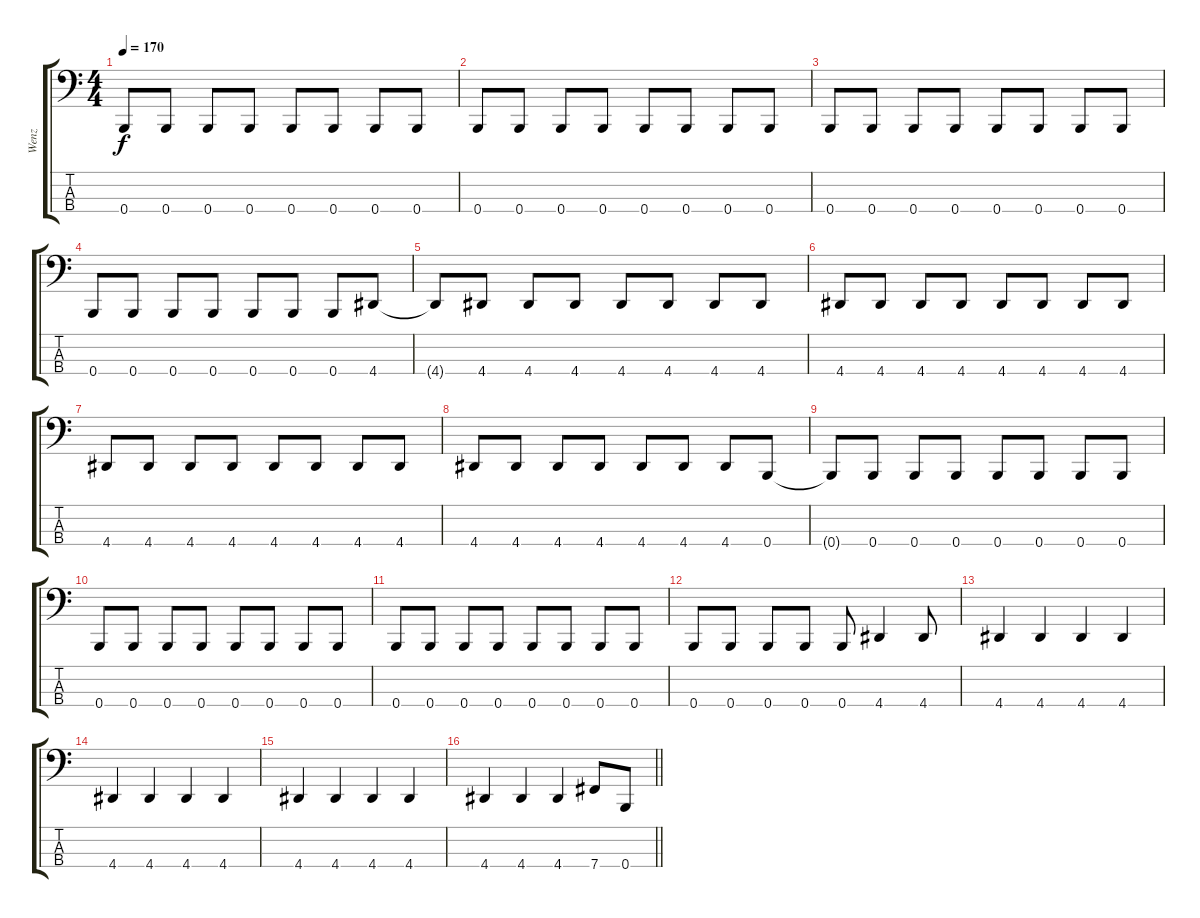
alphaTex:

\track ("Wenz" "Wenz") {instrument electricbasspick}
\staff {score tabs}
\tuning (E2 B1 Gb1 B0) {hide}
\ts (4 4)
\tempo 170
\clef f4
\ks c
0.4{t}.8{dy f} 0.4.8 0.4.8 0.4.8 0.4.8 0.4.8 0.4.8 0.4.8 |
0.4.8 0.4.8 0.4.8 0.4.8 0.4.8 0.4.8 0.4.8 0.4.8 |
0.4.8 0.4.8 0.4.8 0.4.8 0.4.8 0.4.8 0.4.8 0.4.8 |
0.4.8 0.4.8 0.4.8 0.4.8 0.4.8 0.4.8 0.4.8 4.4.8 |
4.4{t}.8 4.4.8 4.4.8 4.4.8 4.4.8 4.4.8 4.4.8 4.4.8 |
4.4.8 4.4.8 4.4.8 4.4.8 4.4.8 4.4.8 4.4.8 4.4.8 |
4.4.8 4.4.8 4.4.8 4.4.8 4.4.8 4.4.8 4.4.8 4.4.8 |
4.4.8 4.4.8 4.4.8 4.4.8 4.4.8 4.4.8 4.4.8 0.4.8 |
0.4{t}.8 0.4.8 0.4.8 0.4.8 0.4.8 0.4.8 0.4.8 0.4.8 |
0.4.8 0.4.8 0.4.8 0.4.8 0.4.8 0.4.8 0.4.8 0.4.8 |
0.4.8 0.4.8 0.4.8 0.4.8 0.4.8 0.4.8 0.4.8 0.4.8 |
0.4.8 0.4.8 0.4.8 0.4.8 0.4.8 4.4.4 4.4.8 |
4.4.4 4.4.4 4.4.4 4.4.4 |
4.4.4 4.4.4 4.4.4 4.4.4 |
4.4.4 4.4.4 4.4.4 4.4.4 |
\barLineRight lightlight
4.4.4 4.4.4 4.4.4 7.4.8 0.4.8
